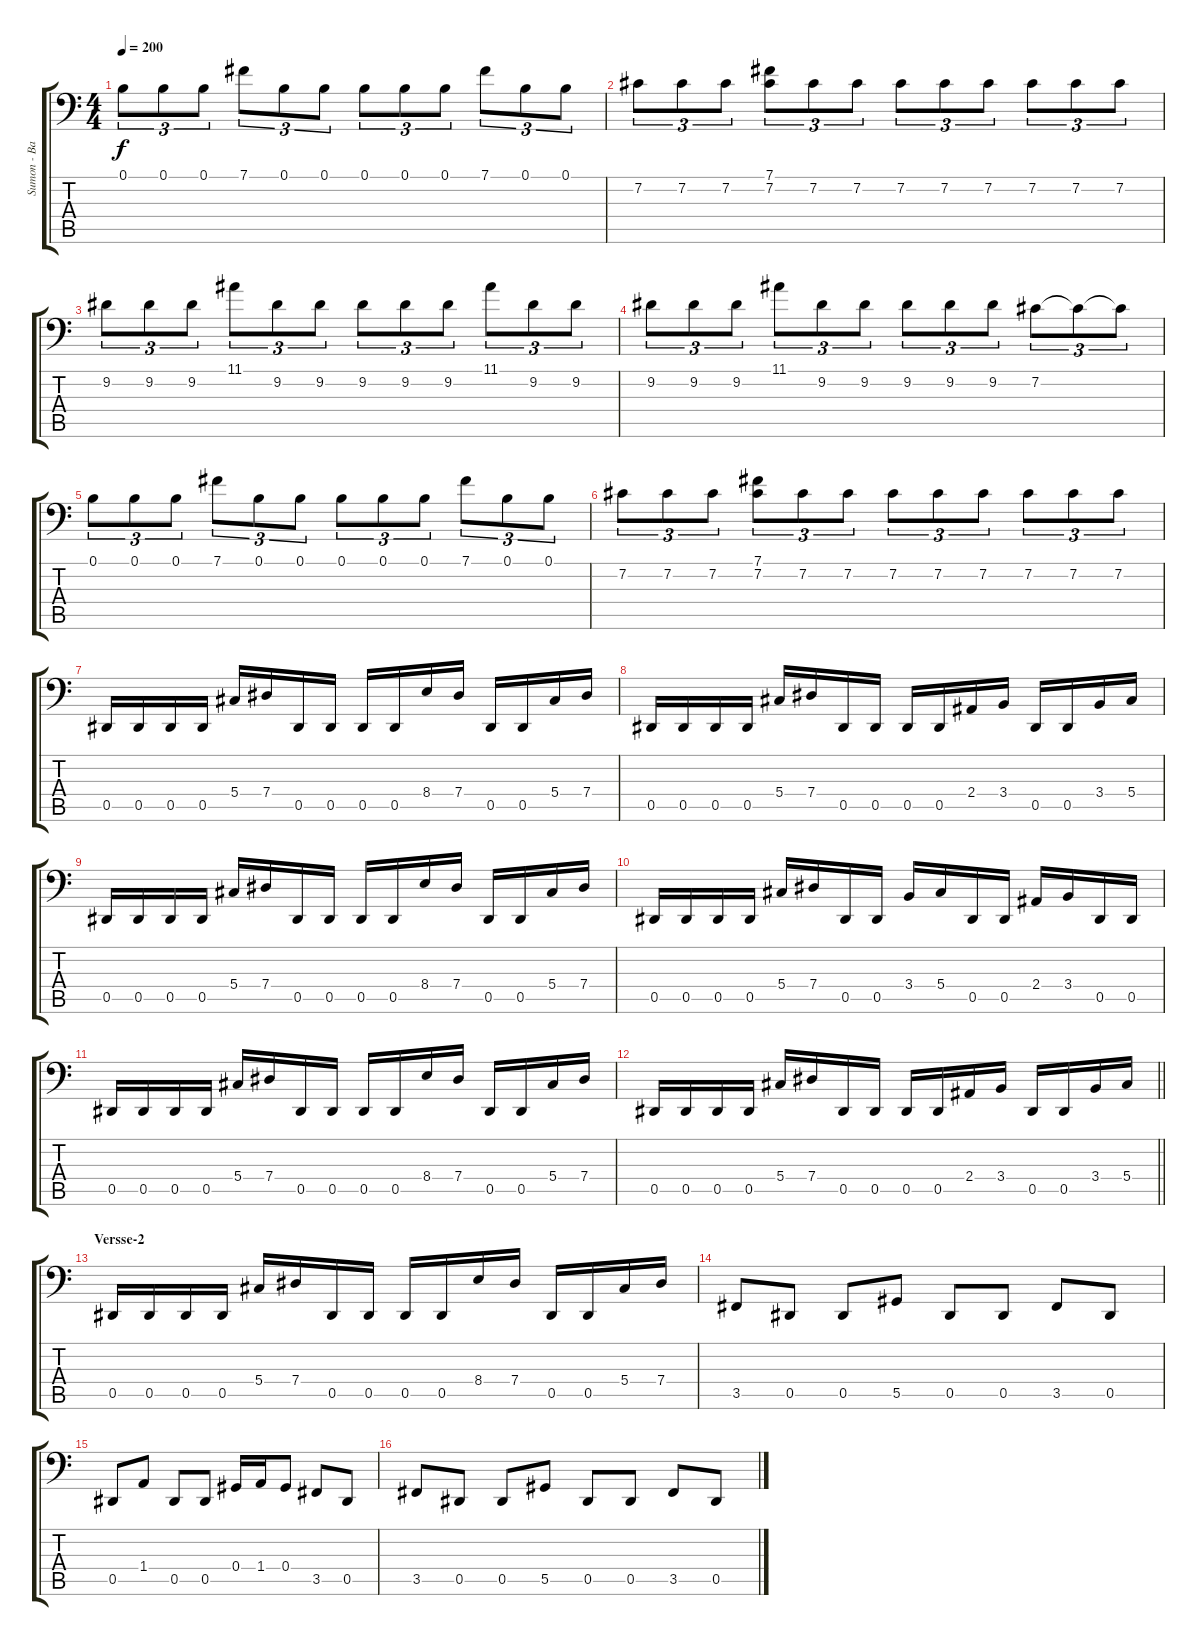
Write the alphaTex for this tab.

\track ("Sumon - Bass" "Sumon - Ba") {instrument electricbassfinger}
\staff {score tabs}
\tuning (B2 Gb2 Db2 Ab1 Eb1 Bb0) {hide}
\ts (4 4)
\tempo 200
\clef f4
\ks c
0.1.8{tu (3 2) dy f} 0.1.8{tu (3 2)} 0.1.8{tu (3 2)} 7.1.8{tu (3 2)} 0.1.8{tu (3 2)} 0.1.8{tu (3 2)} 0.1.8{tu (3 2)} 0.1.8{tu (3 2)} 0.1.8{tu (3 2)} 7.1.8{tu (3 2)} 0.1.8{tu (3 2)} 0.1.8{tu (3 2)} |
7.2.8{tu (3 2)} 7.2.8{tu (3 2)} 7.2.8{tu (3 2)} (7.1 7.2).8{tu (3 2)} 7.2.8{tu (3 2)} 7.2.8{tu (3 2)} 7.2.8{tu (3 2)} 7.2.8{tu (3 2)} 7.2.8{tu (3 2)} 7.2.8{tu (3 2)} 7.2.8{tu (3 2)} 7.2.8{tu (3 2)} |
9.2.8{tu (3 2)} 9.2.8{tu (3 2)} 9.2.8{tu (3 2)} 11.1.8{tu (3 2)} 9.2.8{tu (3 2)} 9.2.8{tu (3 2)} 9.2.8{tu (3 2)} 9.2.8{tu (3 2)} 9.2.8{tu (3 2)} 11.1.8{tu (3 2)} 9.2.8{tu (3 2)} 9.2.8{tu (3 2)} |
9.2.8{tu (3 2)} 9.2.8{tu (3 2)} 9.2.8{tu (3 2)} 11.1.8{tu (3 2)} 9.2.8{tu (3 2)} 9.2.8{tu (3 2)} 9.2.8{tu (3 2)} 9.2.8{tu (3 2)} 9.2.8{tu (3 2)} 7.2.8{tu (3 2)} 7.2{t}.8{tu (3 2)} 7.2{t}.8{tu (3 2)} |
0.1.8{tu (3 2)} 0.1.8{tu (3 2)} 0.1.8{tu (3 2)} 7.1.8{tu (3 2)} 0.1.8{tu (3 2)} 0.1.8{tu (3 2)} 0.1.8{tu (3 2)} 0.1.8{tu (3 2)} 0.1.8{tu (3 2)} 7.1.8{tu (3 2)} 0.1.8{tu (3 2)} 0.1.8{tu (3 2)} |
7.2.8{tu (3 2)} 7.2.8{tu (3 2)} 7.2.8{tu (3 2)} (7.1 7.2).8{tu (3 2)} 7.2.8{tu (3 2)} 7.2.8{tu (3 2)} 7.2.8{tu (3 2)} 7.2.8{tu (3 2)} 7.2.8{tu (3 2)} 7.2.8{tu (3 2)} 7.2.8{tu (3 2)} 7.2.8{tu (3 2)} |
0.5.16 0.5.16 0.5.16 0.5.16 5.4.16 7.4.16 0.5.16 0.5.16 0.5.16 0.5.16 8.4.16 7.4.16 0.5.16 0.5.16 5.4.16 7.4.16 |
0.5.16 0.5.16 0.5.16 0.5.16 5.4.16 7.4.16 0.5.16 0.5.16 0.5.16 0.5.16 2.4.16 3.4.16 0.5.16 0.5.16 3.4.16 5.4.16 |
0.5.16 0.5.16 0.5.16 0.5.16 5.4.16 7.4.16 0.5.16 0.5.16 0.5.16 0.5.16 8.4.16 7.4.16 0.5.16 0.5.16 5.4.16 7.4.16 |
0.5.16 0.5.16 0.5.16 0.5.16 5.4.16 7.4.16 0.5.16 0.5.16 3.4.16 5.4.16 0.5.16 0.5.16 2.4.16 3.4.16 0.5.16 0.5.16 |
0.5.16 0.5.16 0.5.16 0.5.16 5.4.16 7.4.16 0.5.16 0.5.16 0.5.16 0.5.16 8.4.16 7.4.16 0.5.16 0.5.16 5.4.16 7.4.16 |
\barLineRight lightlight
0.5.16 0.5.16 0.5.16 0.5.16 5.4.16 7.4.16 0.5.16 0.5.16 0.5.16 0.5.16 2.4.16 3.4.16 0.5.16 0.5.16 3.4.16 5.4.16 |
\section ("" "Versse-2")
0.5.16 0.5.16 0.5.16 0.5.16 5.4.16 7.4.16 0.5.16 0.5.16 0.5.16 0.5.16 8.4.16 7.4.16 0.5.16 0.5.16 5.4.16 7.4.16 |
3.5.8 0.5.8 0.5.8 5.5.8 0.5.8 0.5.8 3.5.8 0.5.8 |
0.5.8 1.4.8 0.5.8 0.5.8 0.4.16 1.4.16 0.4.8 3.5.8 0.5.8 |
3.5.8 0.5.8 0.5.8 5.5.8 0.5.8 0.5.8 3.5.8 0.5.8
